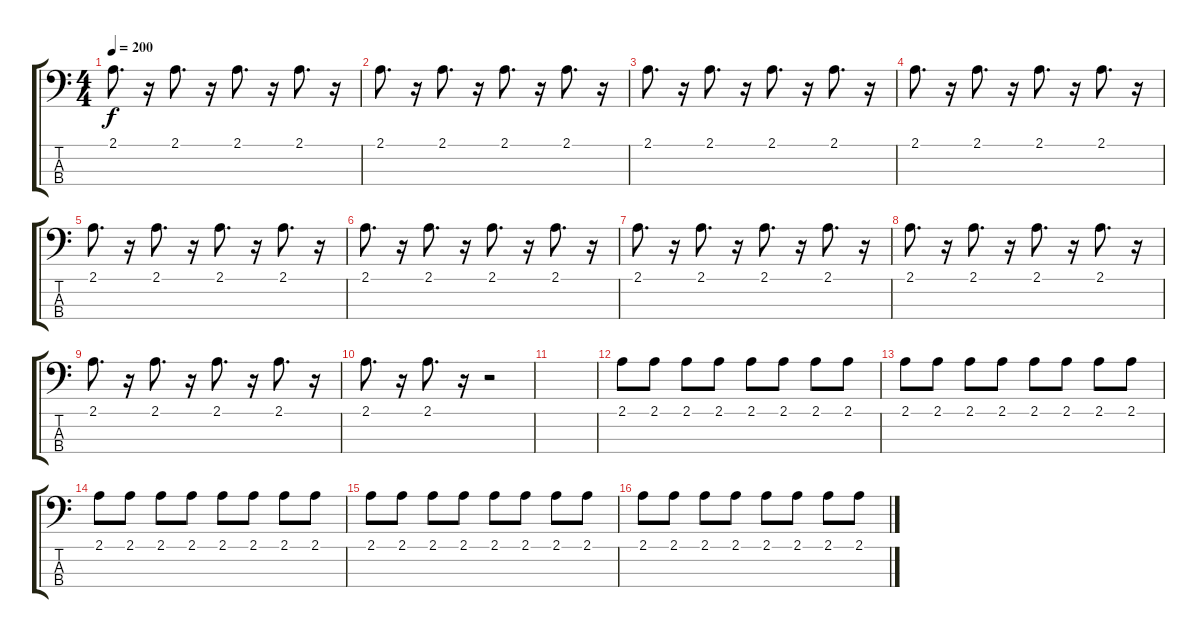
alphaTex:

\track "" {instrument electricbassfinger}
\staff {score tabs}
\tuning (G2 D2 A1 E1) {hide}
\ts (4 4)
\tempo 200
\clef f4
\ks c
2.1.8{d dy f} r.16 2.1.8{d} r.16 2.1.8{d} r.16 2.1.8{d} r.16 |
2.1.8{d} r.16 2.1.8{d} r.16 2.1.8{d} r.16 2.1.8{d} r.16 |
2.1.8{d} r.16 2.1.8{d} r.16 2.1.8{d} r.16 2.1.8{d} r.16 |
2.1.8{d} r.16 2.1.8{d} r.16 2.1.8{d} r.16 2.1.8{d} r.16 |
2.1.8{d} r.16 2.1.8{d} r.16 2.1.8{d} r.16 2.1.8{d} r.16 |
2.1.8{d} r.16 2.1.8{d} r.16 2.1.8{d} r.16 2.1.8{d} r.16 |
2.1.8{d} r.16 2.1.8{d} r.16 2.1.8{d} r.16 2.1.8{d} r.16 |
2.1.8{d} r.16 2.1.8{d} r.16 2.1.8{d} r.16 2.1.8{d} r.16 |
2.1.8{d} r.16 2.1.8{d} r.16 2.1.8{d} r.16 2.1.8{d} r.16 |
2.1.8{d} r.16 2.1.8{d} r.16 r.2 |
|
2.1.8 2.1.8 2.1.8 2.1.8 2.1.8 2.1.8 2.1.8 2.1.8 |
2.1.8 2.1.8 2.1.8 2.1.8 2.1.8 2.1.8 2.1.8 2.1.8 |
2.1.8 2.1.8 2.1.8 2.1.8 2.1.8 2.1.8 2.1.8 2.1.8 |
2.1.8 2.1.8 2.1.8 2.1.8 2.1.8 2.1.8 2.1.8 2.1.8 |
2.1.8 2.1.8 2.1.8 2.1.8 2.1.8 2.1.8 2.1.8 2.1.8
